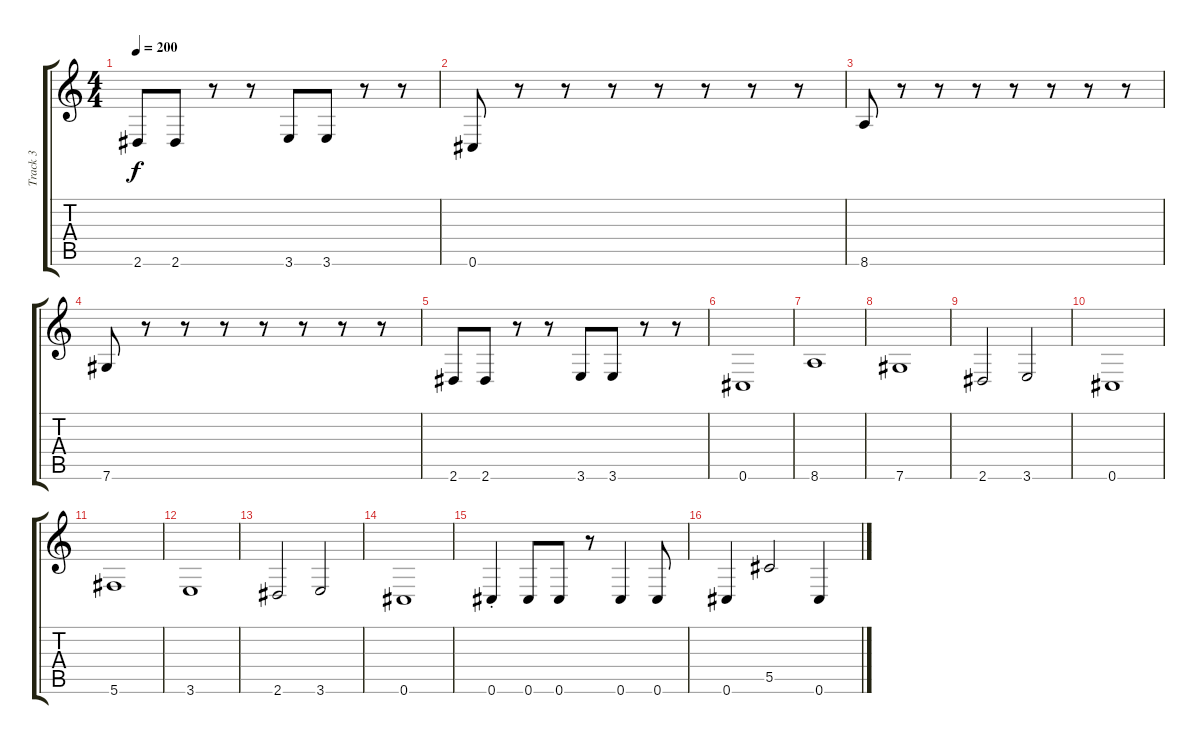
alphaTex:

\track ("Track 3" "Track 3") {instrument electricbassfinger}
\staff {score tabs}
\tuning (Eb4 Bb3 Gb3 Db3 Ab2 Db2) {hide}
\ts (4 4)
\tempo 200
\clef g2
\ks c
2.6.8{dy f} 2.6.8 r.8 r.8 3.6.8 3.6.8 r.8 r.8 |
0.6.8 r.8 r.8 r.8 r.8 r.8 r.8 r.8 |
8.6.8 r.8 r.8 r.8 r.8 r.8 r.8 r.8 |
7.6.8 r.8 r.8 r.8 r.8 r.8 r.8 r.8 |
2.6.8 2.6.8 r.8 r.8 3.6.8 3.6.8 r.8 r.8 |
0.6.1 |
8.6.1 |
7.6.1 |
2.6.2 3.6.2 |
0.6.1 |
5.6.1 |
3.6.1 |
2.6.2 3.6.2 |
0.6.1 |
0.6{st}.4 0.6.8 0.6.8 r.8 0.6.4 0.6.8 |
0.6.4 5.5.2 0.6.4
